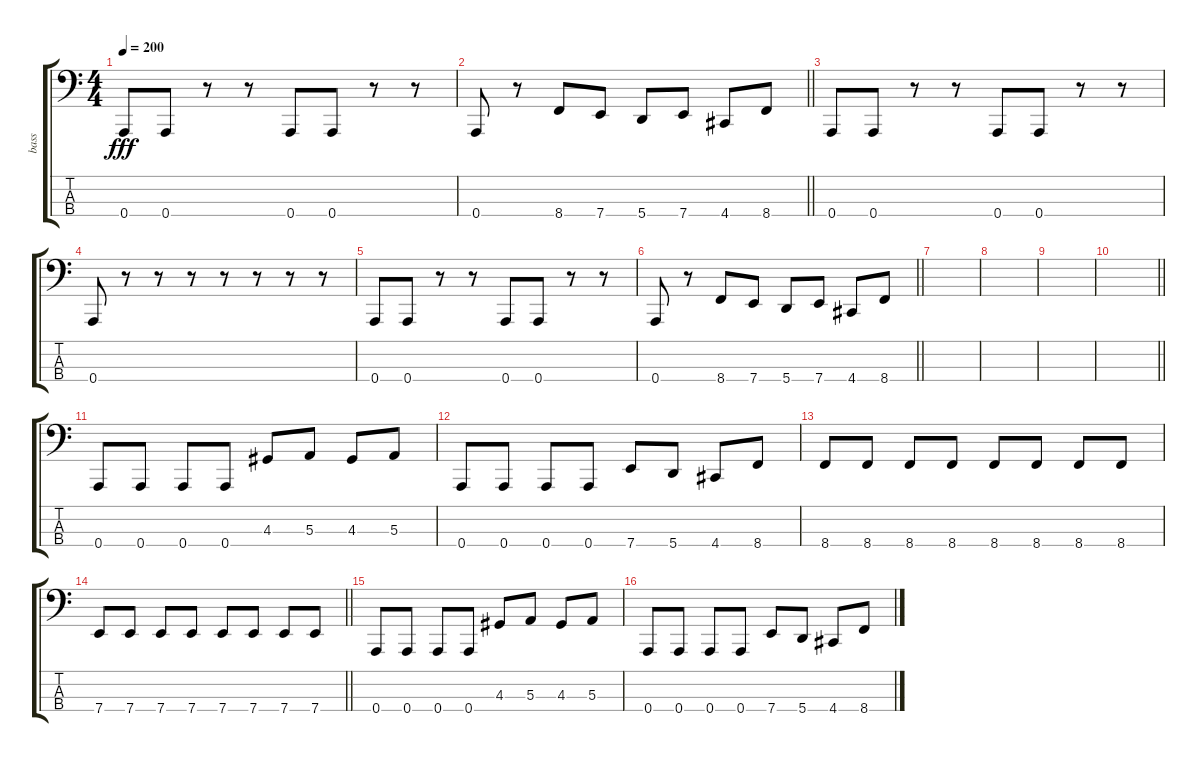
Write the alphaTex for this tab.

\track ("bass" "bass") {instrument electricbasspick}
\staff {score tabs}
\tuning (D2 A1 E1 A0) {hide}
\ts (4 4)
\tempo 200
\clef f4
\ks c
0.4.8{dy fff} 0.4.8 r.8 r.8 0.4.8 0.4.8 r.8 r.8 |
\barLineRight lightlight
0.4.8 r.8 8.4.8 7.4.8 5.4.8 7.4.8 4.4.8 8.4.8 |
0.4.8 0.4.8 r.8 r.8 0.4.8 0.4.8 r.8 r.8 |
0.4.8 r.8 r.8 r.8 r.8 r.8 r.8 r.8 |
0.4.8 0.4.8 r.8 r.8 0.4.8 0.4.8 r.8 r.8 |
\barLineRight lightlight
0.4.8 r.8 8.4.8 7.4.8 5.4.8 7.4.8 4.4.8 8.4.8 |
|
|
|
\barLineRight lightlight
|
0.4.8 0.4.8 0.4.8 0.4.8 4.3.8 5.3.8 4.3.8 5.3.8 |
0.4.8 0.4.8 0.4.8 0.4.8 7.4.8 5.4.8 4.4.8 8.4.8 |
8.4.8 8.4.8 8.4.8 8.4.8 8.4.8 8.4.8 8.4.8 8.4.8 |
\barLineRight lightlight
7.4.8 7.4.8 7.4.8 7.4.8 7.4.8 7.4.8 7.4.8 7.4.8 |
0.4.8 0.4.8 0.4.8 0.4.8 4.3.8 5.3.8 4.3.8 5.3.8 |
0.4.8 0.4.8 0.4.8 0.4.8 7.4.8 5.4.8 4.4.8 8.4.8
